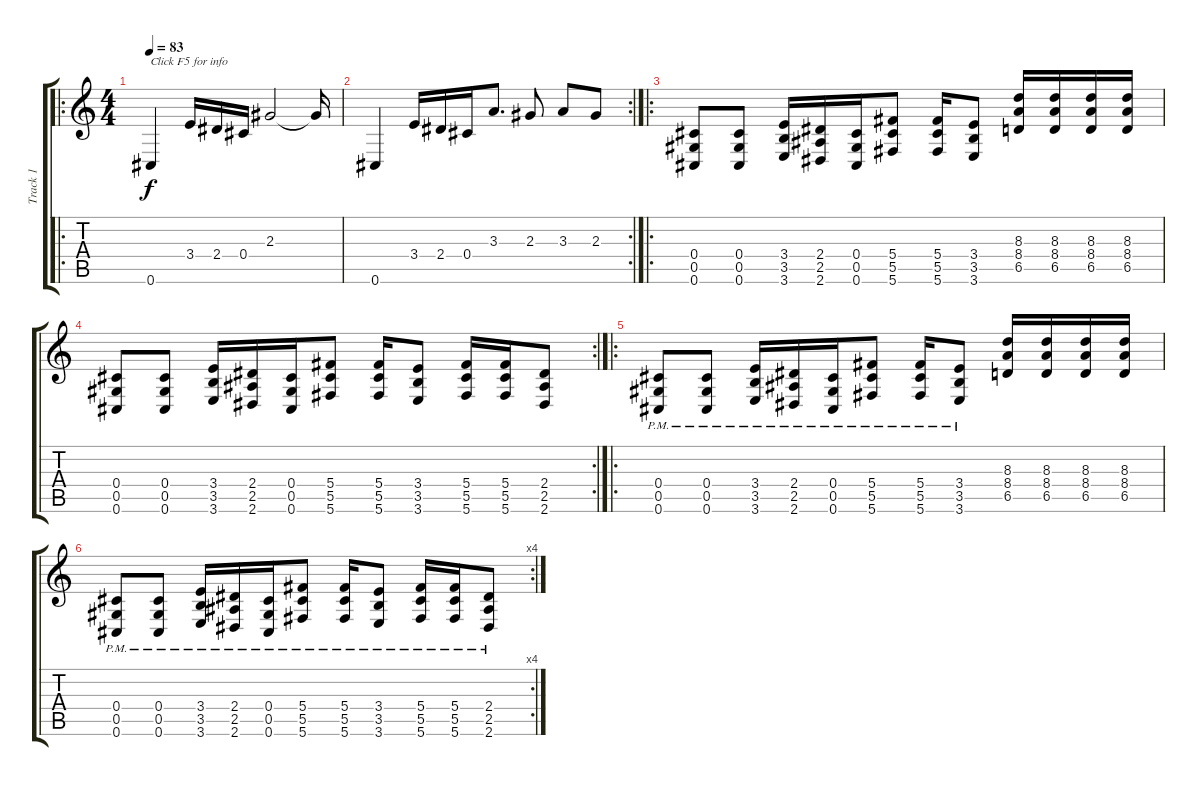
\track ("Track 1" "Track 1") {instrument distortionguitar}
\staff {score tabs}
\tuning (Eb4 Bb3 Gb3 Db3 Ab2 Db2) {hide}
\ro
\ts (4 4)
\tempo 83
\clef g2
\ks c
0.6.4{txt "Click F5 for info" dy f instrument electricguitarjazz} 3.4.16 2.4.16 0.4.16 2.3.2 2.3{t}.16 |
\rc 2
0.6.4 3.4.16 2.4.16 0.4.16 3.3.8{d} 2.3.8 3.3.8 2.3.8 |
\ro
(0.4 0.5 0.6).8{instrument distortionguitar} (0.4 0.5 0.6).8 (3.4 3.5 3.6).16 (2.4 2.5 2.6).16 (0.4 0.5 0.6).16 (5.4 5.5 5.6).8 (5.4 5.5 5.6).16 (3.4 3.5 3.6).8 (8.3 8.4 6.5).16 (8.3 8.4 6.5).16 (8.3 8.4 6.5).16 (8.3 8.4 6.5).16 |
\rc 2
(0.4 0.5 0.6).8 (0.4 0.5 0.6).8 (3.4 3.5 3.6).16 (2.4 2.5 2.6).16 (0.4 0.5 0.6).16 (5.4 5.5 5.6).8 (5.4 5.5 5.6).16 (3.4 3.5 3.6).8 (5.4 5.5 5.6).16 (5.4 5.5 5.6).16 (2.4 2.5 2.6).8 |
\ro
(0.4{pm} 0.5{pm} 0.6{pm}).8 (0.4{pm} 0.5{pm} 0.6{pm}).8 (3.4{pm} 3.5{pm} 3.6{pm}).16 (2.4{pm} 2.5{pm} 2.6{pm}).16 (0.4{pm} 0.5{pm} 0.6{pm}).16 (5.4{pm} 5.5{pm} 5.6{pm}).8 (5.4{pm} 5.5{pm} 5.6{pm}).16 (3.4{pm} 3.5{pm} 3.6{pm}).8 (8.3 8.4 6.5).16 (8.3 8.4 6.5).16 (8.3 8.4 6.5).16 (8.3 8.4 6.5).16 |
\rc 4
(0.4{pm} 0.5{pm} 0.6{pm}).8 (0.4{pm} 0.5{pm} 0.6{pm}).8 (3.4{pm} 3.5{pm} 3.6{pm}).16 (2.4{pm} 2.5{pm} 2.6{pm}).16 (0.4{pm} 0.5{pm} 0.6{pm}).16 (5.4{pm} 5.5{pm} 5.6{pm}).8 (5.4{pm} 5.5{pm} 5.6{pm}).16 (3.4{pm} 3.5{pm} 3.6{pm}).8 (5.4{pm} 5.5{pm} 5.6{pm}).16 (5.4{pm} 5.5{pm} 5.6{pm}).16 (2.4{pm} 2.5{pm} 2.6{pm}).8
